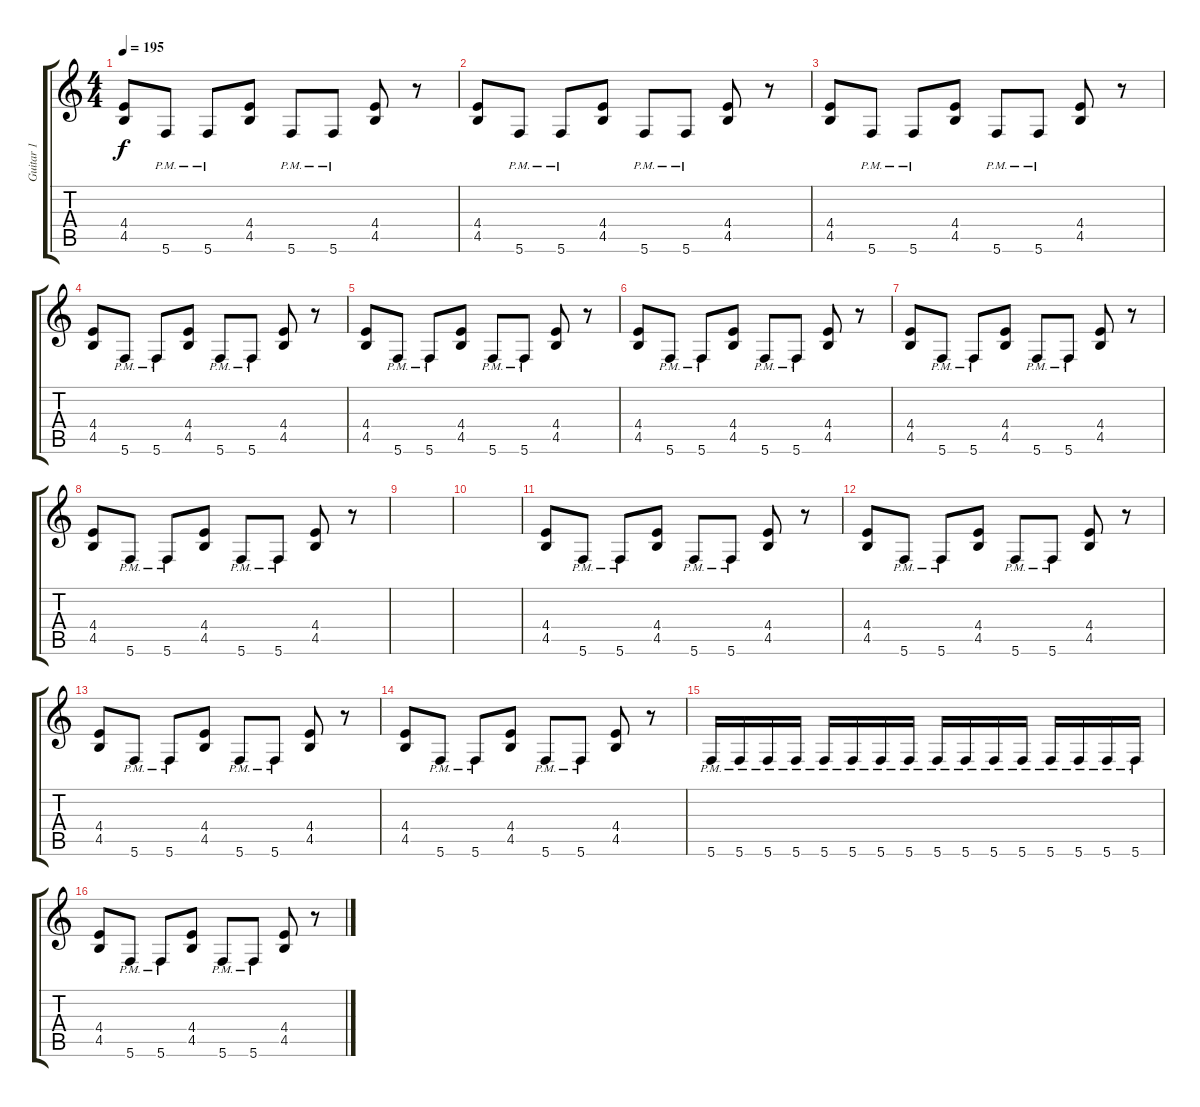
\track ("Guitar 1" "Guitar 1") {instrument distortionguitar}
\staff {score tabs}
\tuning (D4 A3 F3 C3 G2 C2) {hide}
\ts (4 4)
\tempo 195
\clef g2
\ks c
(4.4 4.5).8{dy f} 5.6{pm}.8 5.6{pm}.8 (4.4 4.5).8 5.6{pm}.8 5.6{pm}.8 (4.4 4.5).8 r.8 |
(4.4 4.5).8 5.6{pm}.8 5.6{pm}.8 (4.4 4.5).8 5.6{pm}.8 5.6{pm}.8 (4.4 4.5).8 r.8 |
(4.4 4.5).8 5.6{pm}.8 5.6{pm}.8 (4.4 4.5).8 5.6{pm}.8 5.6{pm}.8 (4.4 4.5).8 r.8 |
(4.4 4.5).8 5.6{pm}.8 5.6{pm}.8 (4.4 4.5).8 5.6{pm}.8 5.6{pm}.8 (4.4 4.5).8 r.8 |
(4.4 4.5).8 5.6{pm}.8 5.6{pm}.8 (4.4 4.5).8 5.6{pm}.8 5.6{pm}.8 (4.4 4.5).8 r.8 |
(4.4 4.5).8 5.6{pm}.8 5.6{pm}.8 (4.4 4.5).8 5.6{pm}.8 5.6{pm}.8 (4.4 4.5).8 r.8 |
(4.4 4.5).8 5.6{pm}.8 5.6{pm}.8 (4.4 4.5).8 5.6{pm}.8 5.6{pm}.8 (4.4 4.5).8 r.8 |
(4.4 4.5).8 5.6{pm}.8 5.6{pm}.8 (4.4 4.5).8 5.6{pm}.8 5.6{pm}.8 (4.4 4.5).8 r.8 |
|
|
(4.4 4.5).8 5.6{pm}.8 5.6{pm}.8 (4.4 4.5).8 5.6{pm}.8 5.6{pm}.8 (4.4 4.5).8 r.8 |
(4.4 4.5).8 5.6{pm}.8 5.6{pm}.8 (4.4 4.5).8 5.6{pm}.8 5.6{pm}.8 (4.4 4.5).8 r.8 |
(4.4 4.5).8 5.6{pm}.8 5.6{pm}.8 (4.4 4.5).8 5.6{pm}.8 5.6{pm}.8 (4.4 4.5).8 r.8 |
(4.4 4.5).8 5.6{pm}.8 5.6{pm}.8 (4.4 4.5).8 5.6{pm}.8 5.6{pm}.8 (4.4 4.5).8 r.8 |
5.6{pm}.16 5.6{pm}.16 5.6{pm}.16 5.6{pm}.16 5.6{pm}.16 5.6{pm}.16 5.6{pm}.16 5.6{pm}.16 5.6{pm}.16 5.6{pm}.16 5.6{pm}.16 5.6{pm}.16 5.6{pm}.16 5.6{pm}.16 5.6{pm}.16 5.6{pm}.16 |
(4.4 4.5).8 5.6{pm}.8 5.6{pm}.8 (4.4 4.5).8 5.6{pm}.8 5.6{pm}.8 (4.4 4.5).8 r.8
